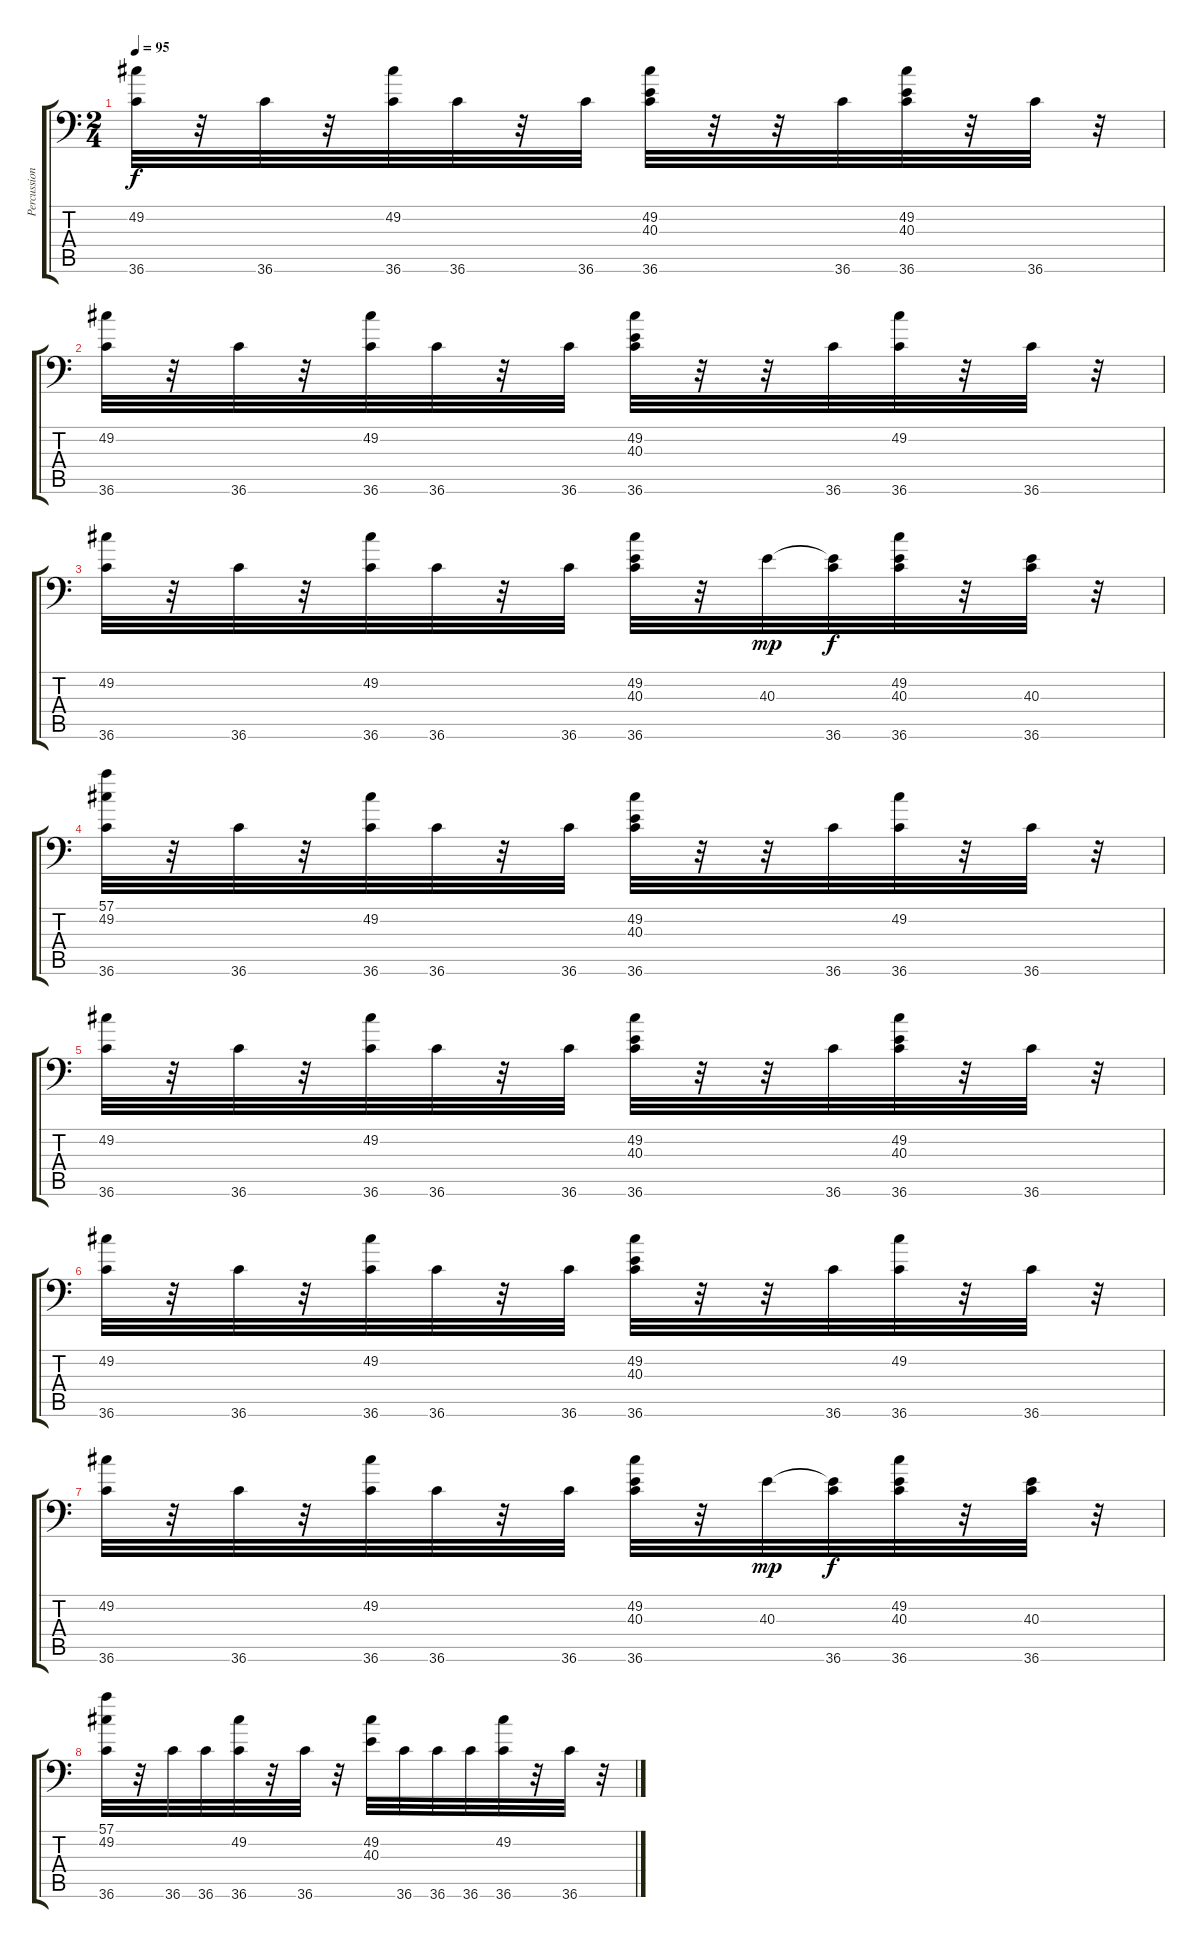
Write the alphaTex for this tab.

\track ("Percussion" "Percussion") {instrument acousticgrandpiano}
\staff {score tabs}
\tuning (C-1 C-1 C-1 C-1 C-1 C-1) {hide}
\ts (2 4)
\tempo 95
\clef f4
\ks c
(49.2 36.6).32{dy f} r.32 36.6.32 r.32 (49.2 36.6).32 36.6.32 r.32 36.6.32 (49.2 40.3 36.6).32 r.32 r.32 36.6.32 (49.2 40.3 36.6).32 r.32 36.6.32 r.32 |
(49.2 36.6).32 r.32 36.6.32 r.32 (49.2 36.6).32 36.6.32 r.32 36.6.32 (49.2 40.3 36.6).32 r.32 r.32 36.6.32 (49.2 36.6).32 r.32 36.6.32 r.32 |
(49.2 36.6).32 r.32 36.6.32 r.32 (49.2 36.6).32 36.6.32 r.32 36.6.32 (49.2 40.3 36.6).32 r.32 40.3.32{dy mp} (40.3{t} 36.6).32{dy f} (49.2 40.3 36.6).32 r.32 (40.3 36.6).32 r.32 |
(57.1 49.2 36.6).32 r.32 36.6.32 r.32 (49.2 36.6).32 36.6.32 r.32 36.6.32 (49.2 40.3 36.6).32 r.32 r.32 36.6.32 (49.2 36.6).32 r.32 36.6.32 r.32 |
(49.2 36.6).32 r.32 36.6.32 r.32 (49.2 36.6).32 36.6.32 r.32 36.6.32 (49.2 40.3 36.6).32 r.32 r.32 36.6.32 (49.2 40.3 36.6).32 r.32 36.6.32 r.32 |
(49.2 36.6).32 r.32 36.6.32 r.32 (49.2 36.6).32 36.6.32 r.32 36.6.32 (49.2 40.3 36.6).32 r.32 r.32 36.6.32 (49.2 36.6).32 r.32 36.6.32 r.32 |
(49.2 36.6).32 r.32 36.6.32 r.32 (49.2 36.6).32 36.6.32 r.32 36.6.32 (49.2 40.3 36.6).32 r.32 40.3.32{dy mp} (40.3{t} 36.6).32{dy f} (49.2 40.3 36.6).32 r.32 (40.3 36.6).32 r.32 |
(57.1 49.2 36.6).32 r.32 36.6.32 36.6.32 (49.2 36.6).32 r.32 36.6.32 r.32 (49.2 40.3).32 36.6.32 36.6.32 36.6.32 (49.2 36.6).32 r.32 36.6.32 r.32
